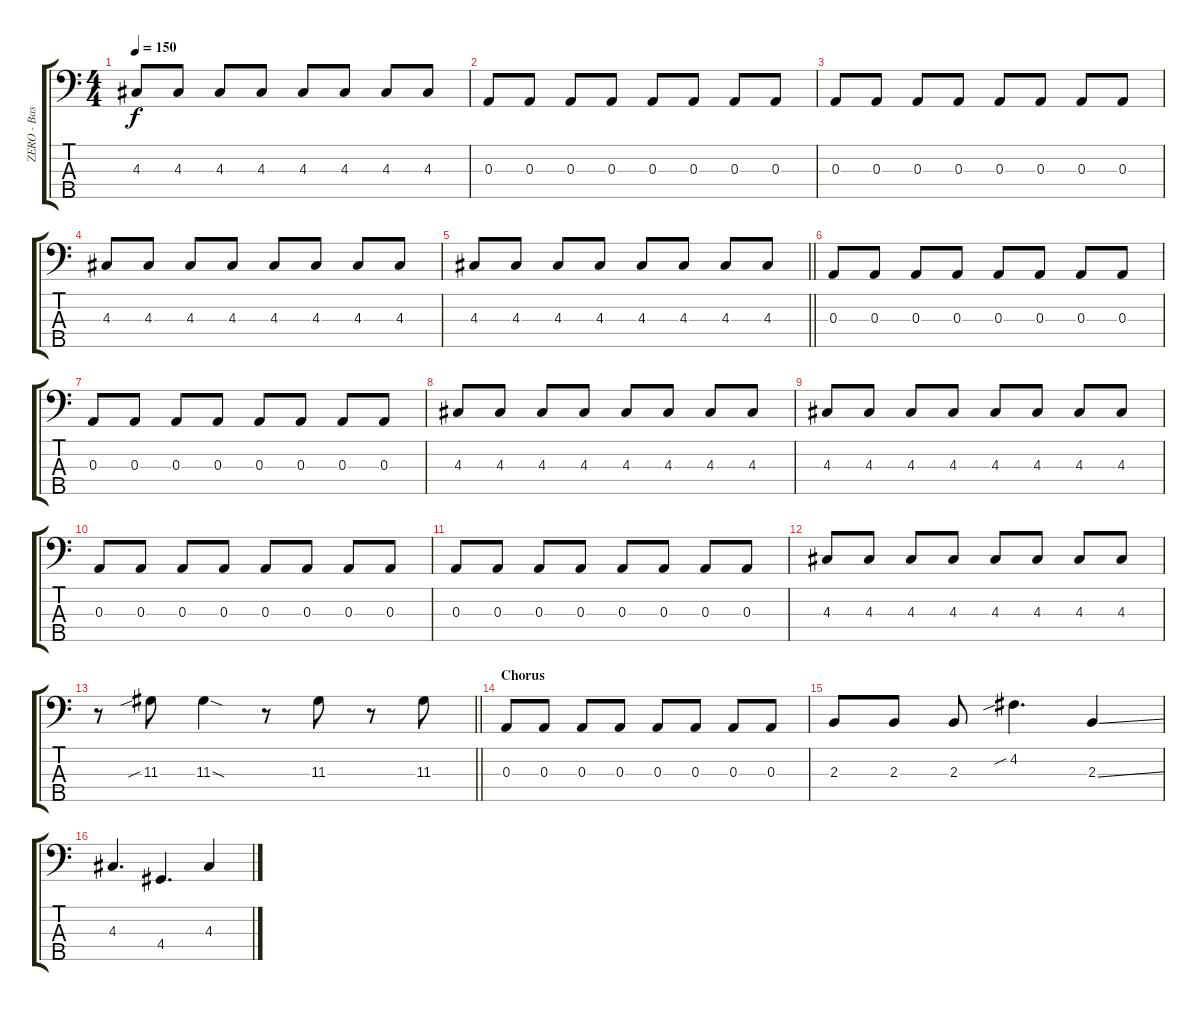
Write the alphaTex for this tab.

\track ("ZERO - Bass" "ZERO - Bas") {instrument electricbassfinger}
\staff {score tabs}
\tuning (G2 D2 A1 E1 B0) {hide}
\ts (4 4)
\tempo 150
\clef f4
\ks c
4.3.8{dy f} 4.3.8 4.3.8 4.3.8 4.3.8 4.3.8 4.3.8 4.3.8 |
0.3.8 0.3.8 0.3.8 0.3.8 0.3.8 0.3.8 0.3.8 0.3.8 |
0.3.8 0.3.8 0.3.8 0.3.8 0.3.8 0.3.8 0.3.8 0.3.8 |
4.3.8 4.3.8 4.3.8 4.3.8 4.3.8 4.3.8 4.3.8 4.3.8 |
\barLineRight lightlight
4.3.8 4.3.8 4.3.8 4.3.8 4.3.8 4.3.8 4.3.8 4.3.8 |
\section ("" "")
0.3.8 0.3.8 0.3.8 0.3.8 0.3.8 0.3.8 0.3.8 0.3.8 |
0.3.8 0.3.8 0.3.8 0.3.8 0.3.8 0.3.8 0.3.8 0.3.8 |
4.3.8 4.3.8 4.3.8 4.3.8 4.3.8 4.3.8 4.3.8 4.3.8 |
4.3.8 4.3.8 4.3.8 4.3.8 4.3.8 4.3.8 4.3.8 4.3.8 |
0.3.8 0.3.8 0.3.8 0.3.8 0.3.8 0.3.8 0.3.8 0.3.8 |
0.3.8 0.3.8 0.3.8 0.3.8 0.3.8 0.3.8 0.3.8 0.3.8 |
4.3.8 4.3.8 4.3.8 4.3.8 4.3.8 4.3.8 4.3.8 4.3.8 |
\barLineRight lightlight
r.8 11.3{sib}.8 11.3{sod}.4 r.8 11.3.8 r.8 11.3.8 |
\section ("" "Chorus")
0.3.8 0.3.8 0.3.8 0.3.8 0.3.8 0.3.8 0.3.8 0.3.8 |
2.3.8 2.3.8 2.3.8 4.2{sib}.4{d} 2.3{ss}.4 |
4.3.4{d} 4.4.4{d} 4.3.4
